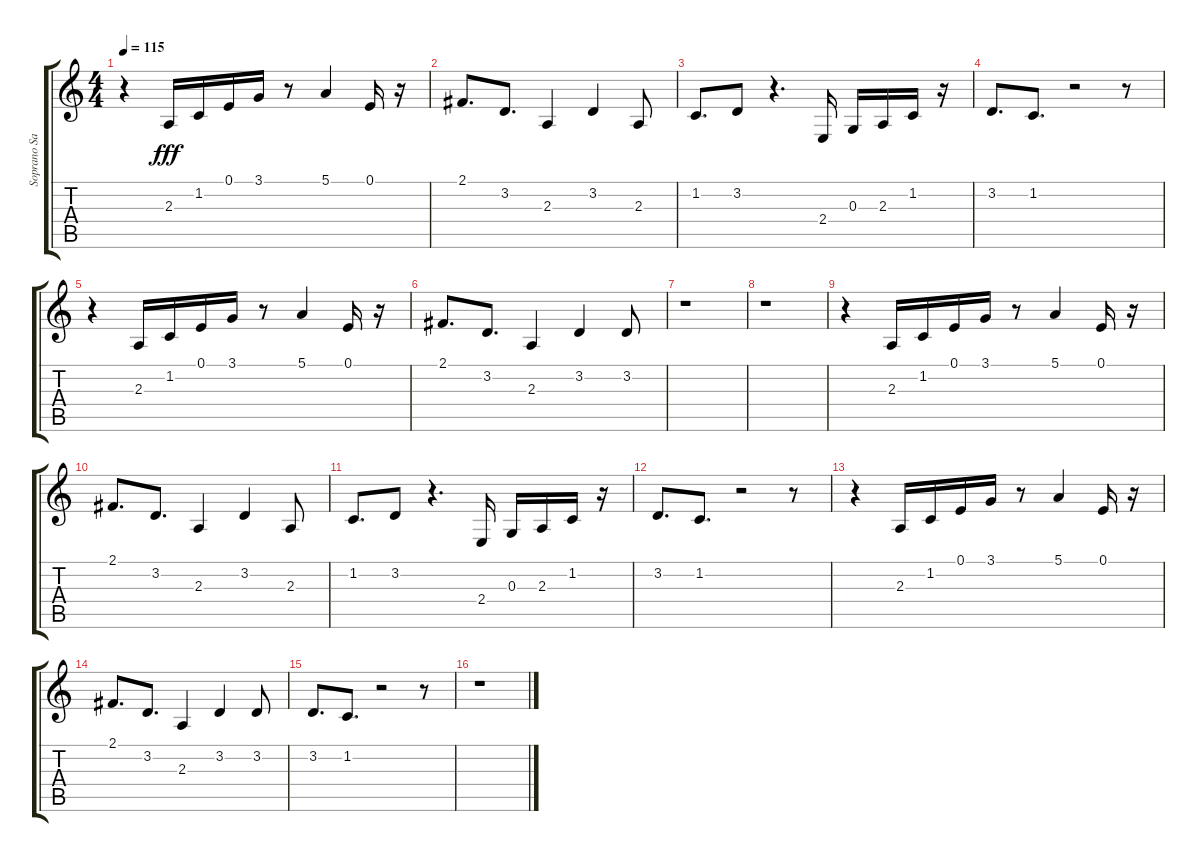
\track ("Soprano Sax" "Soprano Sa") {instrument sopranosax}
\staff {score tabs}
\tuning (E4 B3 G3 D3 A2 E2) {hide}
\ts (4 4)
\tempo 115
\clef g2
\ks c
r.4{dy fff} 2.3.16 1.2.16 0.1.16 3.1.16 r.8 5.1.4 0.1.16 r.16 |
2.1.8{d} 3.2.8{d} 2.3.4 3.2.4 2.3.8 |
1.2.8{d} 3.2.8 r.4{d} 2.4.16 0.3.16 2.3.16 1.2.16 r.16 |
3.2.8{d} 1.2.8{d} r.2 r.8 |
r.4 2.3.16 1.2.16 0.1.16 3.1.16 r.8 5.1.4 0.1.16 r.16 |
2.1.8{d} 3.2.8{d} 2.3.4 3.2.4 3.2.8 |
r.1 |
r.1 |
r.4 2.3.16 1.2.16 0.1.16 3.1.16 r.8 5.1.4 0.1.16 r.16 |
2.1.8{d} 3.2.8{d} 2.3.4 3.2.4 2.3.8 |
1.2.8{d} 3.2.8 r.4{d} 2.4.16 0.3.16 2.3.16 1.2.16 r.16 |
3.2.8{d} 1.2.8{d} r.2 r.8 |
r.4 2.3.16 1.2.16 0.1.16 3.1.16 r.8 5.1.4 0.1.16 r.16 |
2.1.8{d} 3.2.8{d} 2.3.4 3.2.4 3.2.8 |
3.2.8{d} 1.2.8{d} r.2 r.8 |
r.1
